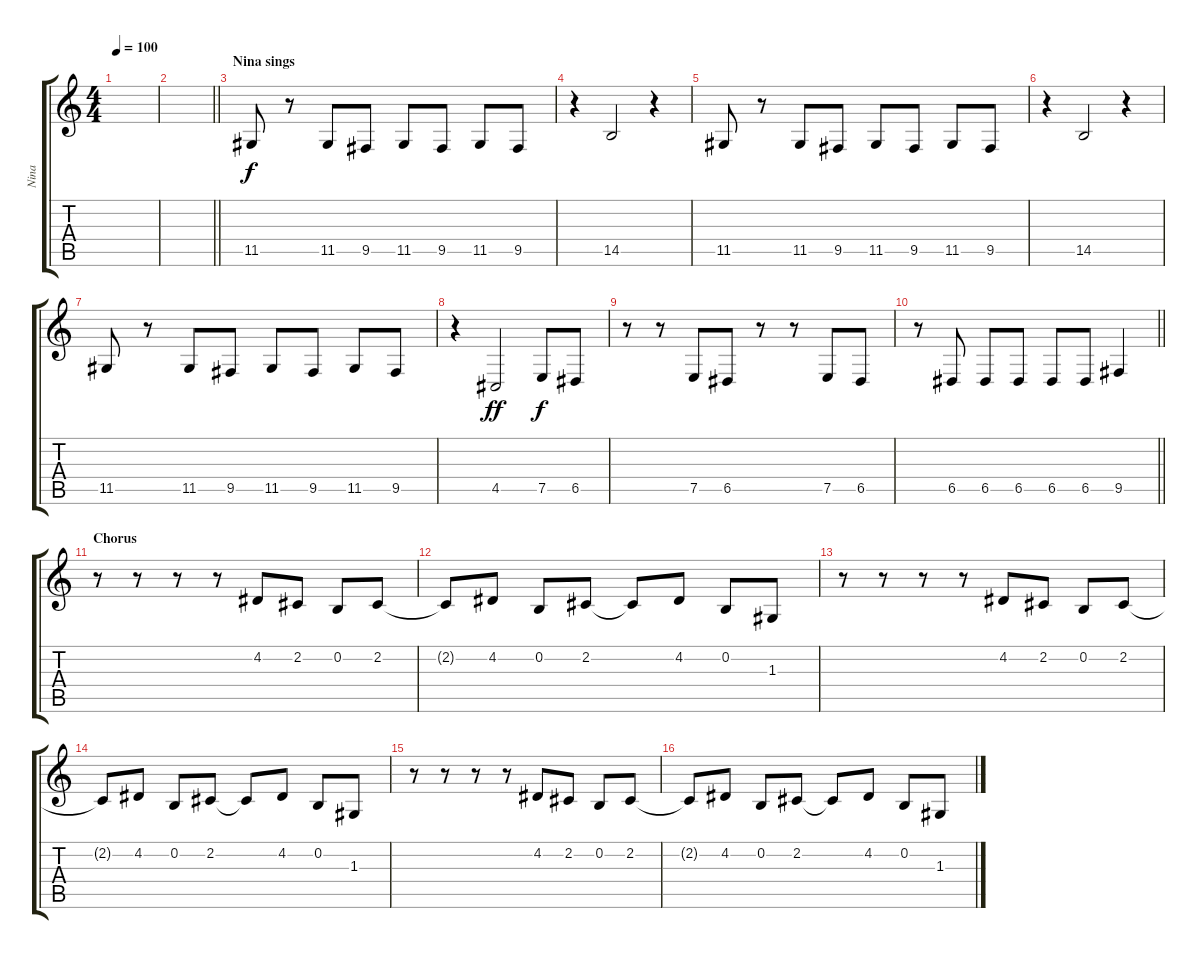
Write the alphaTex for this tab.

\track ("Nina" "Nina") {instrument synthvoice}
\staff {score tabs}
\tuning (E4 B3 G3 D3 A2 E2) {hide}
\ts (4 4)
\tempo 100
\clef g2
\ks c
|
\barLineRight lightlight
|
\section ("" "Nina sings")
11.5.8 r.8 11.5.8 9.5.8 11.5.8 9.5.8 11.5.8 9.5.8 |
r.4 14.5.2 r.4 |
11.5.8 r.8 11.5.8 9.5.8 11.5.8 9.5.8 11.5.8 9.5.8 |
r.4 14.5.2 r.4 |
11.5.8 r.8 11.5.8 9.5.8 11.5.8 9.5.8 11.5.8 9.5.8 |
r.4 4.5.2{dy ff} 7.5.8{dy f} 6.5.8 |
r.8 r.8 7.5.8 6.5.8 r.8 r.8 7.5.8 6.5.8 |
\barLineRight lightlight
r.8 6.5.8 6.5.8 6.5.8 6.5.8 6.5.8 9.5.4 |
\section ("" "Chorus")
r.8 r.8 r.8 r.8 4.2.8 2.2.8 0.2.8 2.2.8 |
2.2{t}.8 4.2.8 0.2.8 2.2.8 2.2{t}.8 4.2.8 0.2.8 1.3.8 |
r.8 r.8 r.8 r.8 4.2.8 2.2.8 0.2.8 2.2.8 |
2.2{t}.8 4.2.8 0.2.8 2.2.8 2.2{t}.8 4.2.8 0.2.8 1.3.8 |
r.8 r.8 r.8 r.8 4.2.8 2.2.8 0.2.8 2.2.8 |
2.2{t}.8 4.2.8 0.2.8 2.2.8 2.2{t}.8 4.2.8 0.2.8 1.3.8
